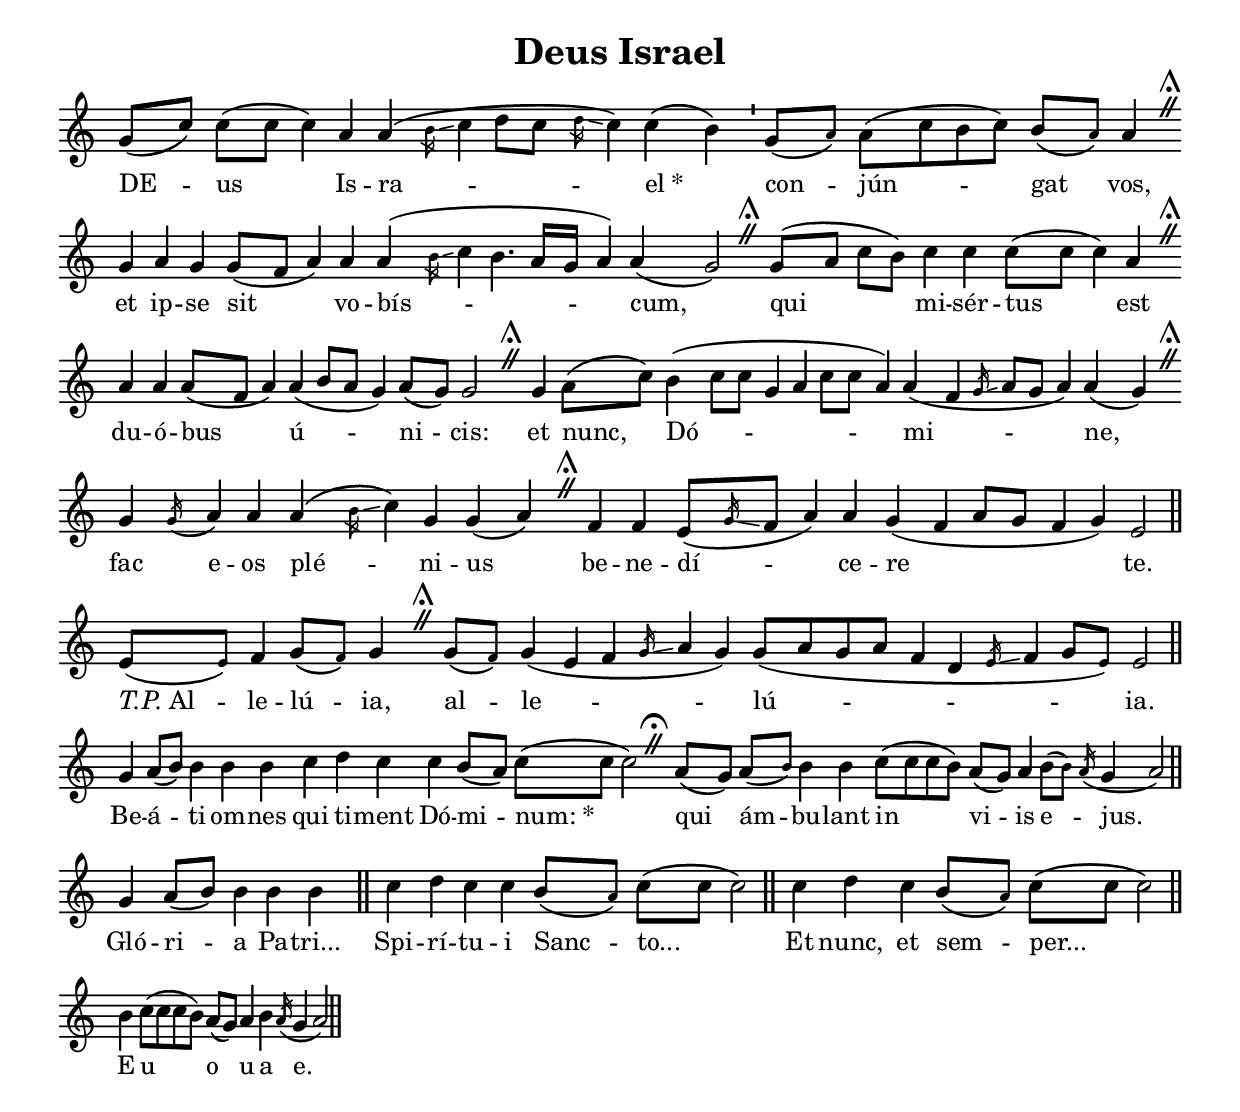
\version "2.24.3"
\include "gregorian.ly"

\header {
  title = "Deus Israel"
}

global = {
  \cadenzaOn
  \omit Staff.TimeSignature
  \key c \major
}

melody = \relative c'' {
  \global
  g8([ c]) c([ c] c4) a a( \slashedGrace{ \stemNeutral b16 \glissando} c4 d8[ c] \slashedGrace{ \stemNeutral d16 \glissando} c4) c( b) \divisioMinima
  g8([ \tweak #'font-size #-3 a]) a([ c b c]) b([ \tweak #'font-size #-3 a]) a4 \divisioMaior \break
  g4 a g g8([ f] a4) a a( \slashedGrace{ \stemNeutral b16 \glissando} c4 b4. a16[ g] a4) a( g2) \divisioMaior
  g8([ a] c[ b]) c4 c c8([ c] c4) a \divisioMaior \break
  a4 a a8([ f] a4) a4( b8[ a] g4) a8([ g]) g2 \divisioMaior
  g4 a8([ c]) b4( c8[ c] g4 a c8[ c] a4) a4( f \slashedGrace{ \stemNeutral g16 \glissando} a8[ g] a4) a4( g) \divisioMaior \break
  g4 \slashedGrace g16( a4) a a( \slashedGrace{ \stemNeutral b16 \glissando} c4) g g( a) \divisioMaior
  f4 f e8([ \slashedGrace{ \stemNeutral g16 \glissando} f8] a4) a g( f a8[ g] f4 g) e2 \finalis \break
  
  e8([ \tweak #'font-size #-3 e]) f4 g8([ \tweak #'font-size #-3 f]) g4 \divisioMaior
  g8([ \tweak #'font-size #-3 f]) g4( e f \slashedGrace{ \stemNeutral g16 \glissando} a4 g) g8([ a g a] f4 d \slashedGrace{ \stemNeutral e16 \glissando} f4 g8[ \tweak #'font-size #-3 e]) e2 \finalis \break
  g4 a8([ b]) b4 b b c d c c b8([ a]) c([ c] c2) \divisioMaxima
  a8([ g]) a([ \tweak #'font-size #-3 b]) b4 b c8([ c c b]) a([ g]) a4 b8([ \tweak #'font-size #-3 b]) \slashedGrace a16( g4 a2) \finalis \break
  
  g4 a8([ b]) b4 b b \finalis
  c4 d c c b8([ \tweak #'font-size #-3 a]) c([ c] c2) \finalis
  c4 d c b8([ \tweak #'font-size #-3 a]) c([ c] c2) \finalis \break
  b4 c8([ c c b]) a([ g]) a4 b \slashedGrace a16( g4 a2) \finalis \break
}

text = \lyricmode {
  DE -- us Is -- ra -- \markup {"el" *}
  con -- jún -- gat vos,
  et ip -- se sit vo -- bís -- cum,
  qui mi -- sér -- tus est
  du -- ó -- bus ú -- ni -- cis:
  et nunc, Dó -- mi -- ne,
  fac e -- os plé -- ni -- us
  be -- ne -- dí -- ce -- re te.
  \markup{ \italic T.P. "Al"} -- le -- lú -- ia,
  al -- le -- lú -- ia.
  
  Be -- á -- ti om -- nes qui ti -- ment Dó -- mi -- \markup{"num:" *}
  qui ám -- bu -- lant in vi -- is e -- jus.
  
  Gló -- ri -- a Pa -- tri...
  Spi -- rí -- tu -- i Sanc -- to...
  Et nunc, et sem -- per...
  E u o u a e.
}

\score {
  <<
  \new Staff {
    \context Voice = "vocal" { \melody }
  }
  \new Lyrics \lyricsto "vocal" \text
  >>
}
% generated from https://github.com/AlexHarter/gabc-to-ly
